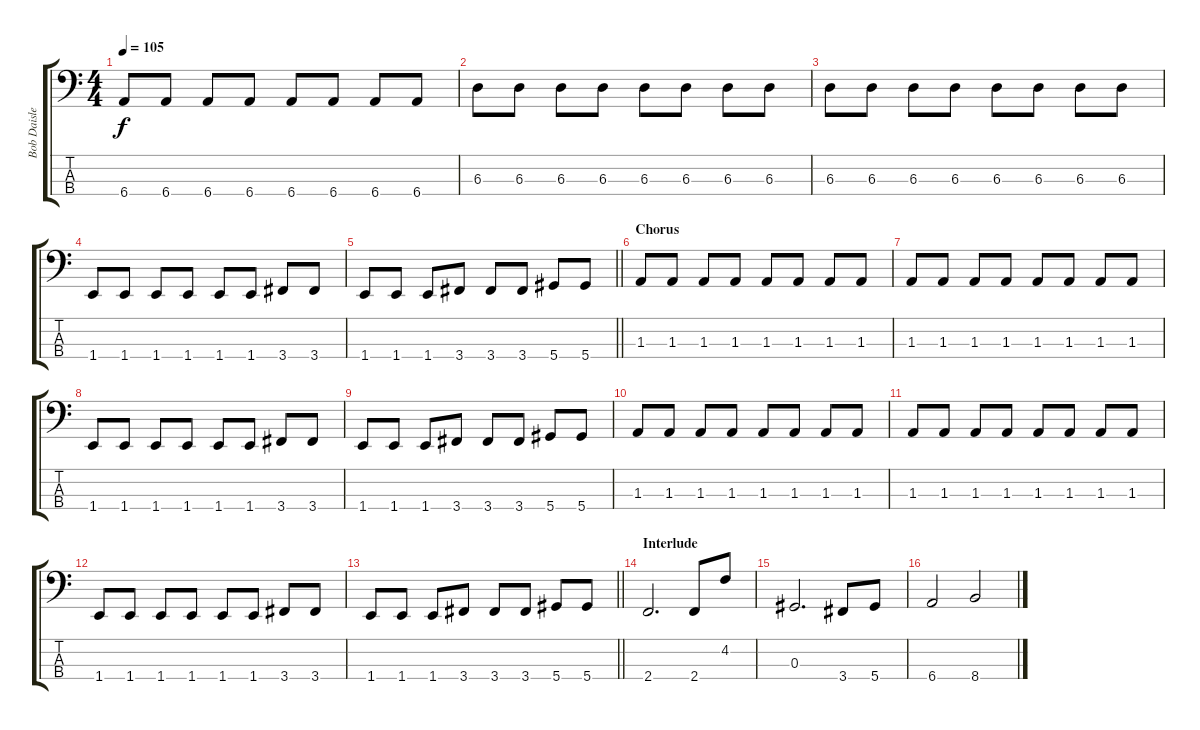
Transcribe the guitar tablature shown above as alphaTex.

\track ("Bob Daisley" "Bob Daisle") {instrument electricbassfinger}
\staff {score tabs}
\tuning (Gb2 Db2 Ab1 Eb1) {hide}
\ts (4 4)
\tempo 105
\clef f4
\ks c
6.4.8{dy f} 6.4.8 6.4.8 6.4.8 6.4.8 6.4.8 6.4.8 6.4.8 |
6.3.8 6.3.8 6.3.8 6.3.8 6.3.8 6.3.8 6.3.8 6.3.8 |
6.3.8 6.3.8 6.3.8 6.3.8 6.3.8 6.3.8 6.3.8 6.3.8 |
1.4.8 1.4.8 1.4.8 1.4.8 1.4.8 1.4.8 3.4.8 3.4.8 |
\barLineRight lightlight
1.4.8 1.4.8 1.4.8 3.4.8 3.4.8 3.4.8 5.4.8 5.4.8 |
\section ("" "Chorus")
1.3.8 1.3.8 1.3.8 1.3.8 1.3.8 1.3.8 1.3.8 1.3.8 |
1.3.8 1.3.8 1.3.8 1.3.8 1.3.8 1.3.8 1.3.8 1.3.8 |
1.4.8 1.4.8 1.4.8 1.4.8 1.4.8 1.4.8 3.4.8 3.4.8 |
1.4.8 1.4.8 1.4.8 3.4.8 3.4.8 3.4.8 5.4.8 5.4.8 |
1.3.8 1.3.8 1.3.8 1.3.8 1.3.8 1.3.8 1.3.8 1.3.8 |
1.3.8 1.3.8 1.3.8 1.3.8 1.3.8 1.3.8 1.3.8 1.3.8 |
1.4.8 1.4.8 1.4.8 1.4.8 1.4.8 1.4.8 3.4.8 3.4.8 |
\barLineRight lightlight
1.4.8 1.4.8 1.4.8 3.4.8 3.4.8 3.4.8 5.4.8 5.4.8 |
\section ("" "Interlude")
2.4.2{d} 2.4.8 4.2.8 |
0.3.2{d} 3.4.8 5.4.8 |
6.4.2 8.4.2
